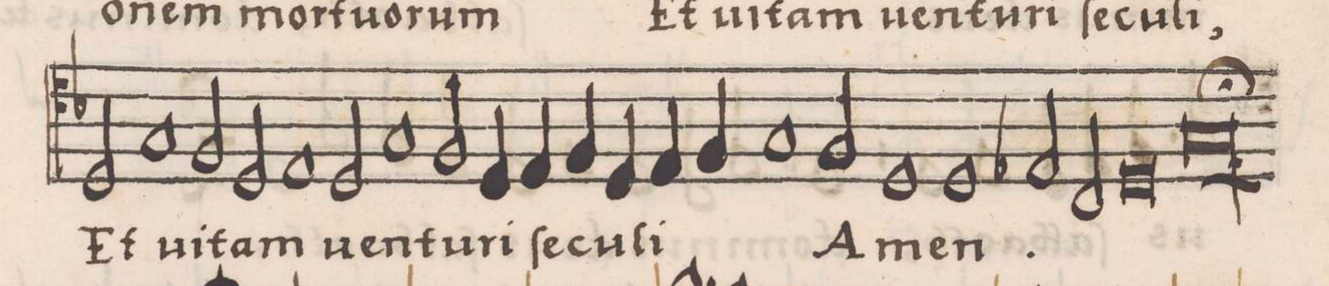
**kern	**text
*I"BASSVS	*
*clefC4	*
*k[b-]	*
*met(c|)	*
*M2/1	*
2r	.
=238	=238
2r	.
2D/	Et
1G	ui-
=239	=239
2F/	.
2D/	-tam
1E	.
=240	=240
2D/	uen-
1G	.
2F/	-tu-
=241	=241
4D/	-ri
4E/	ſe-
4F/	.
4D/	-cu-
4E/	-li
4F/	.
1G	.
=242	=242
2F/	A-
1D	.
=243	=243
1D	-men.
2E-X/	.
2C/	.
=244	=244
0D	.
=245	=245
0G;\ll	.
==	==
*-	*-
